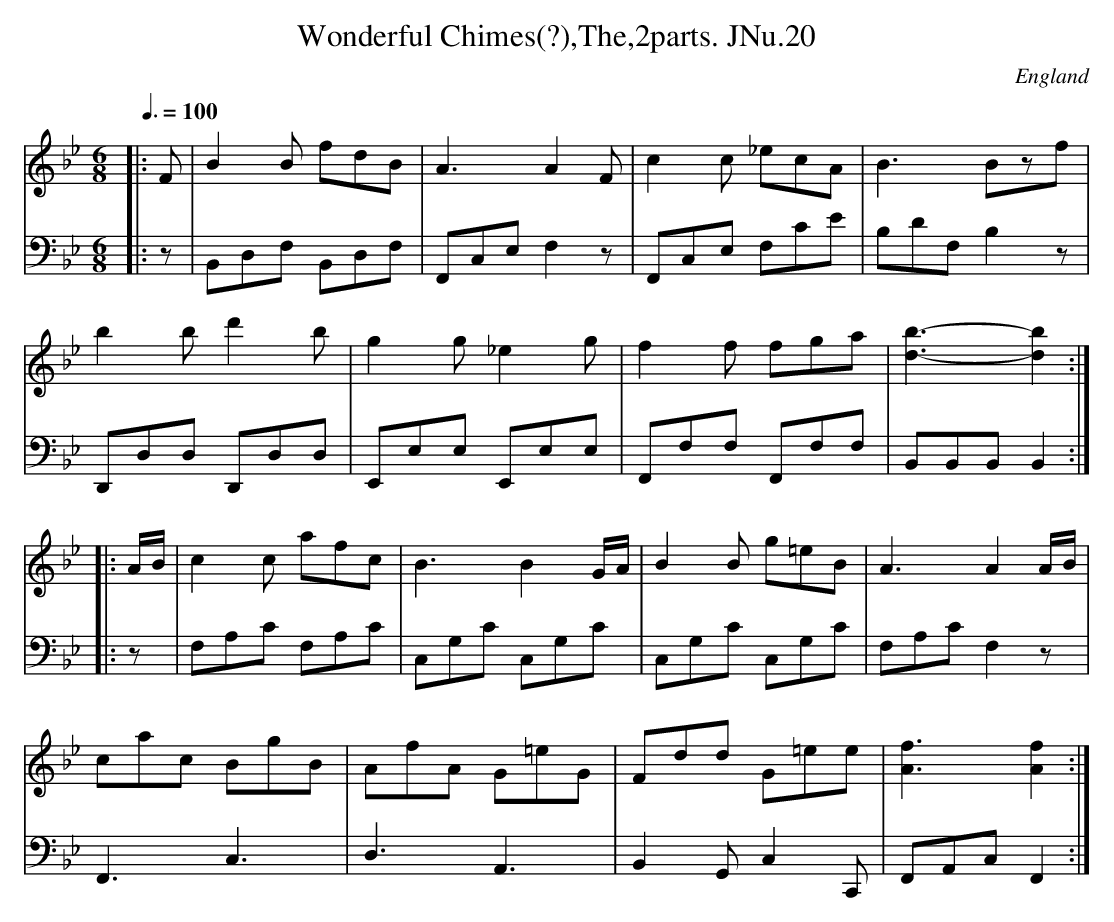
X:1
T:Wonderful Chimes(?),The,2parts. JNu.20
M:6/8
L:1/8
Q:3/8=100
O:England
V:1
V:2 clef=bass
K:Bb major
[V:1] |: F | B2B fdB | A3 A2F | c2c _ecA | B3 Bzf |
[V:2] |: z | B,,D,F, B,,D,F, | F,,C,E,F,2z | F,,C,E, F,CE | B,DF,B,2z |
[V:1] b2b d'2b | g2g _e2g | f2f fga | [d3-b3-][d2b2] :|
[V:2] D,,D,D, D,,D,D, | E,,E,E, E,,E,E, | F,,F,F, F,,F,F, | B,,B,,B,,B,,2 :|
[V:1] |: A/B/ | c2c afc | B3 B2G/A/ | B2B g=eB | A3 A2A/B/ |
[V:2] |: z | F,A,C F,A,C | C,G,C C,G,C | C,G,C C,G,C | F,A,CF,2z |
[V:1] cac BgB | AfA G=eG | Fdd G=ee | [A3f3] [A2f2] :|
[V:2] F,,3C,3 | D,3A,,3 | B,,2G,,C,2C,, | F,,A,,C,F,,2 :|
